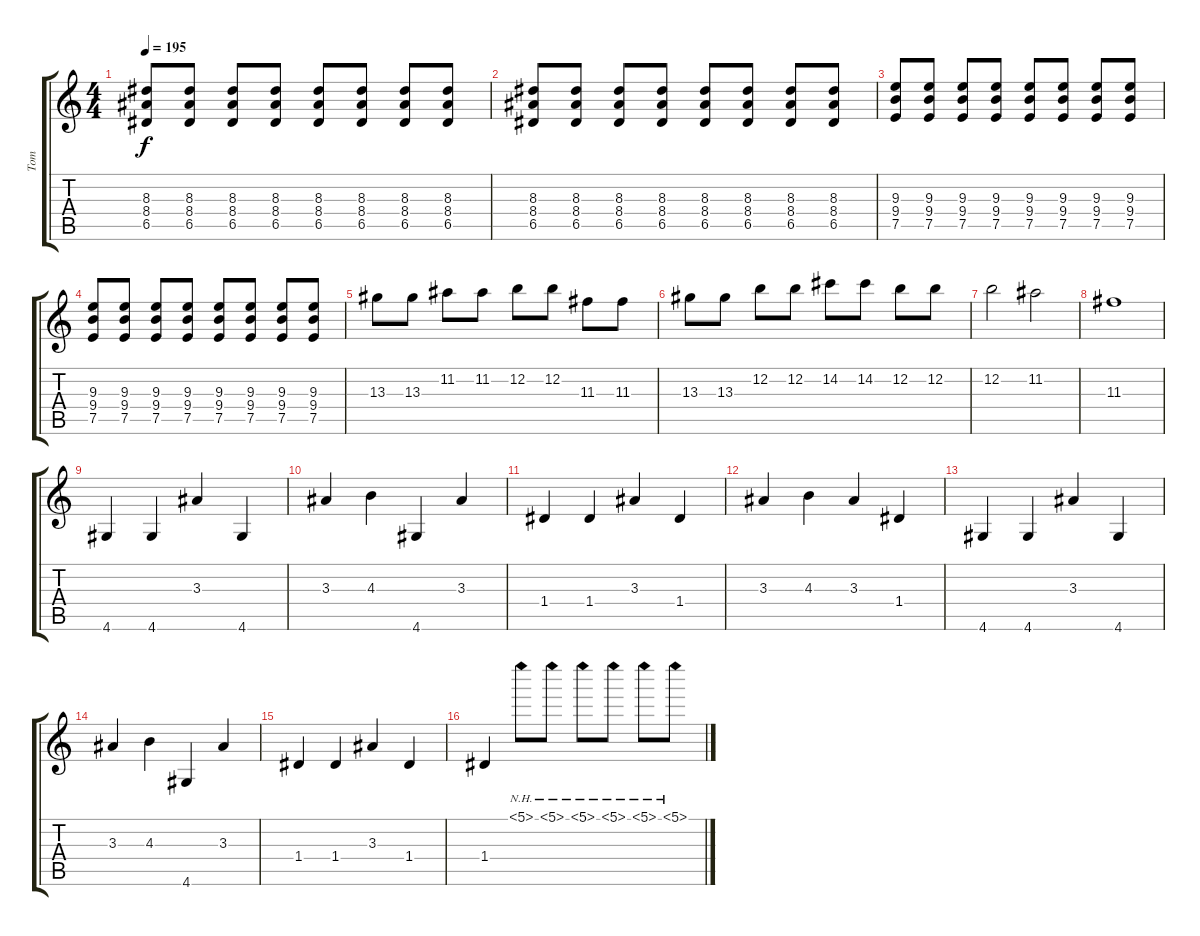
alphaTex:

\track ("Tom" "Tom") {instrument distortionguitar}
\staff {score tabs}
\tuning (E4 B3 G3 D3 A2 E2) {hide}
\ts (4 4)
\tempo 195
\clef g2
\ks c
(8.3 8.4 6.5).8{dy f volume 9} (8.3 8.4 6.5).8 (8.3 8.4 6.5).8 (8.3 8.4 6.5).8 (8.3 8.4 6.5).8 (8.3 8.4 6.5).8 (8.3 8.4 6.5).8 (8.3 8.4 6.5).8 |
(8.3 8.4 6.5).8 (8.3 8.4 6.5).8 (8.3 8.4 6.5).8 (8.3 8.4 6.5).8 (8.3 8.4 6.5).8 (8.3 8.4 6.5).8 (8.3 8.4 6.5).8 (8.3 8.4 6.5).8 |
(9.3 9.4 7.5).8 (9.3 9.4 7.5).8 (9.3 9.4 7.5).8 (9.3 9.4 7.5).8 (9.3 9.4 7.5).8 (9.3 9.4 7.5).8 (9.3 9.4 7.5).8 (9.3 9.4 7.5).8 |
(9.3 9.4 7.5).8 (9.3 9.4 7.5).8 (9.3 9.4 7.5).8 (9.3 9.4 7.5).8 (9.3 9.4 7.5).8 (9.3 9.4 7.5).8 (9.3 9.4 7.5).8 (9.3 9.4 7.5).8 |
13.3.8{volume 16} 13.3.8 11.2.8 11.2.8 12.2.8 12.2.8 11.3.8 11.3.8 |
13.3.8 13.3.8 12.2.8 12.2.8 14.2.8 14.2.8 12.2.8 12.2.8 |
12.2.2 11.2.2 |
11.3.1 |
4.6.4{volume 12 instrument electricguitarclean} 4.6.4 3.3.4 4.6.4 |
3.3.4 4.3.4 4.6.4 3.3.4 |
1.4.4 1.4.4 3.3.4 1.4.4 |
3.3.4 4.3.4 3.3.4 1.4.4 |
4.6.4 4.6.4 3.3.4 4.6.4 |
3.3.4 4.3.4 4.6.4 3.3.4 |
1.4.4 1.4.4 3.3.4 1.4.4 |
1.4.4 5.1{nh}.8{instrument distortionguitar} 5.1{nh}.8 5.1{nh}.8 5.1{nh}.8 5.1{nh}.8 5.1{nh}.8
